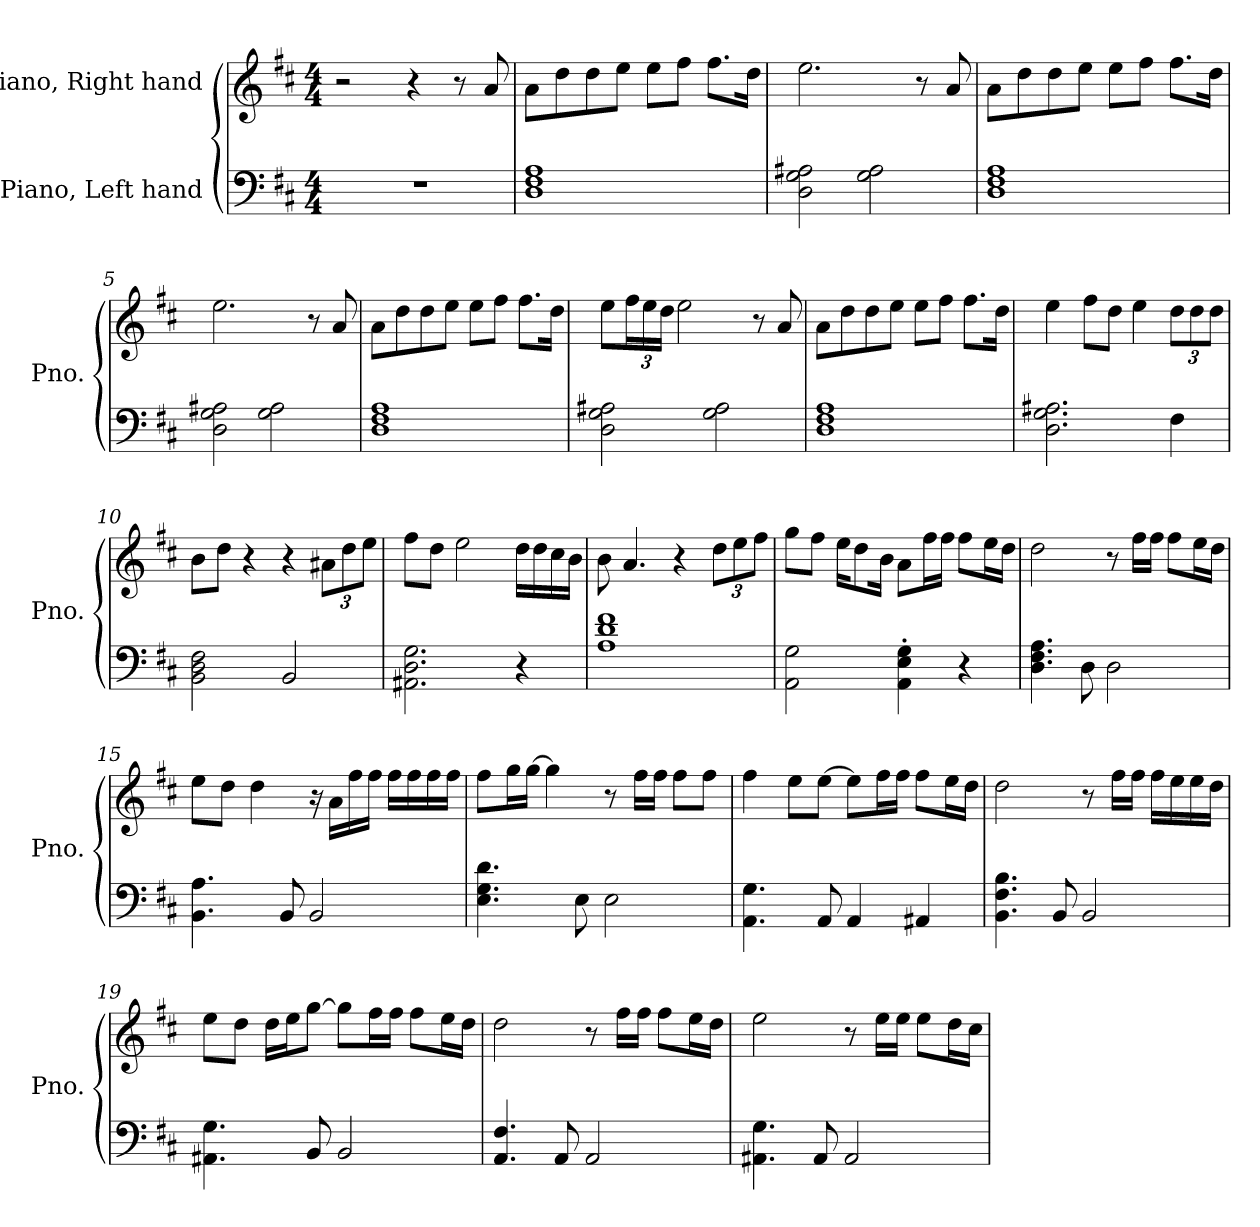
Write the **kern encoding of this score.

**kern	**kern
*part2	*part1
*staff2	*staff1
*I"Piano, Left hand	*I"Piano, Right hand
*I'Pno.	*I'Pno.
*clefF4	*clefG2
*k[f#c#]	*k[f#c#]
*M4/4	*M4/4
*MM120	*MM120
=1	=1
1r	2r
.	4r
.	8r
.	8a/
=2	=2
1D 1F# 1A	8a\L
.	8dd\
.	8dd\
.	8ee\J
.	8ee\L
.	8ff#\J
.	8.ff#\L
.	16dd\Jk
=3	=3
2D\ 2G\ 2A#X\	2.ee\
2G\ 2A#\	.
.	8r
.	8a/
=4	=4
1D 1F# 1A	8a\L
.	8dd\
.	8dd\
.	8ee\J
.	8ee\L
.	8ff#\J
.	8.ff#\L
.	16dd\Jk
=5	=5
2D\ 2G\ 2A#X\	2.ee\
2G\ 2A#\	.
.	8r
.	8a/
!!LO:LB:g=z
=6	=6
1D 1F# 1A	8a\L
.	8dd\
.	8dd\
.	8ee\J
.	8ee\L
.	8ff#\J
.	8.ff#\L
.	16dd\Jk
=7	=7
2D\ 2G\ 2A#X\	8ee\L
*	*Xbrackettup
.	24ff#\L
.	24ee\
.	24dd\JJ
.	2ee\
2G\ 2A#\	.
.	8r
.	8a/
=8	=8
1D 1F# 1A	8a\L
.	8dd\
.	8dd\
.	8ee\J
.	8ee\L
.	8ff#\J
.	8.ff#\L
.	16dd\Jk
=9	=9
2.D\ 2.G\ 2.A#X\	4ee\
.	8ff#\L
.	8dd\J
.	4ee\
4F#\	12dd\L
.	12dd\
.	12dd\J
=10	=10
2BB\ 2D\ 2F#\	8b\L
.	8dd\J
.	4r
2BB/	4r
.	12a#X\L
.	12dd\
.	12ee\J
!!LO:LB:g=z
=11	=11
2.AA#X\ 2.D\ 2.G\	8ff#\L
.	8dd\J
.	2ee\
4r	16dd\LL
.	16dd\
.	16cc#\
.	16b\JJ
=12	=12
1A 1d 1f#	8b\
.	4.a/
.	4r
.	12dd\L
.	12ee\
.	12ff#\J
=13	=13
2AA\ 2G\	8gg\L
.	8ff#\J
.	16ee\KL
.	8dd\
.	16b\Jk
4AA\' 4E\' 4G\'	8a\L
.	16ff#\L
.	16ff#\JJ
4r	8ff#\L
.	16ee\L
.	16dd\JJ
=14	=14
4.D\ 4.F#\ 4.A\	2dd\
8D\	.
2D\	8r
.	16ff#\LL
.	16ff#\JJ
.	8ff#\L
.	16ee\L
.	16dd\JJ
!!LO:LB:g=z
=15	=15
4.BB\ 4.A\	8ee\L
.	8dd\J
.	4dd\
8BB/	.
2BB/	16r
.	16a\LL
.	16ff#\
.	16ff#\JJ
.	16ff#\LL
.	16ff#\
.	16ff#\
.	16ff#\JJ
=16	=16
4.E\ 4.G\ 4.d\	8ff#\L
.	16gg\L
.	[16gg\JJ
.	4gg\]
8E\	.
2E\	8r
.	16ff#\LL
.	16ff#\JJ
.	8ff#\L
.	8ff#\J
=17	=17
4.AA\ 4.G\	4ff#\
.	8ee\L
8AA/	[8ee\J
4AA/	8ee\L]
.	16ff#\L
.	16ff#\JJ
4AA#X/	8ff#\L
.	16ee\L
.	16dd\JJ
=18	=18
4.BB\ 4.F#\ 4.B\	2dd\
8BB/	.
2BB/	8r
.	16ff#\LL
.	16ff#\JJ
.	16ff#\LL
.	16ee\
.	16ee\
.	16dd\JJ
!!LO:LB:g=z
=19	=19
4.AA#X\ 4.G\	8ee\L
.	8dd\J
.	16dd\LL
.	16ee\J
8BB/	[8gg\J
2BB/	8gg\L]
.	16ff#\L
.	16ff#\JJ
.	8ff#\L
.	16ee\L
.	16dd\JJ
=20	=20
4.AA/ 4.F#/	2dd\
8AA/	.
2AA/	8r
.	16ff#\LL
.	16ff#\JJ
.	8ff#\L
.	16ee\L
.	16dd\JJ
=21	=21
4.AA#X\ 4.G\	2ee\
8AA#/	.
2AA#/	8r
.	16ee\LL
.	16ee\JJ
.	8ee\L
.	16dd\L
.	16cc#\JJ
=	=
*-	*-
